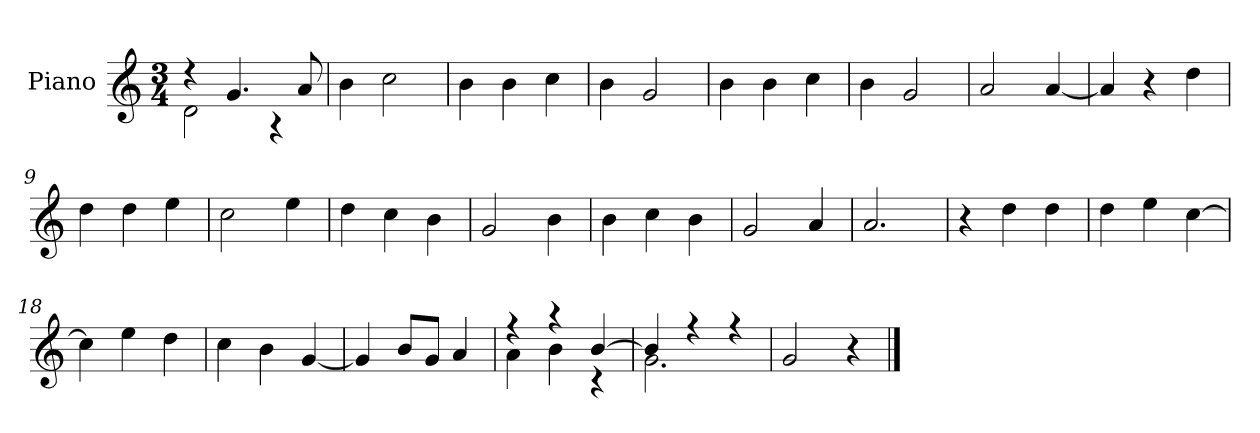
**kern
*part1
*staff1
*I"Piano
*I'P-no
*clefG2
*k[]
*M3/4
*MM177
=1
*^
4r	2d\
4.g/	.
.	4r
8a/	.
*v	*v
=2
4b\
2cc\
=3
4b\
4b\
4cc\
=4
4b\
2g/
=5
4b\
4b\
4cc\
=6
4b\
2g/
=7
2a/
[4a/
=8
4a/]
4r
4dd\
=9
4dd\
4dd\
4ee\
=10
2cc\
4ee\
=11
4dd\
4cc\
4b\
!!LO:LB:g=z
=12
2g/
4b\
=13
4b\
4cc\
4b\
=14
2g/
4a/
=15
2.a/
=16
4r
4dd\
4dd\
=17
4dd\
4ee\
[4cc\
=18
4cc\]
4ee\
4dd\
=19
4cc\
4b\
[4g/
=20
4g/]
8b/L
8g/J
4a/
=21
*^
4r	4a\
4r	4b\
[4b/	4r
=22	=22
4b/]	2.g\
4r	.
4r	.
*v	*v
=23
2g/
4r
==
*-
